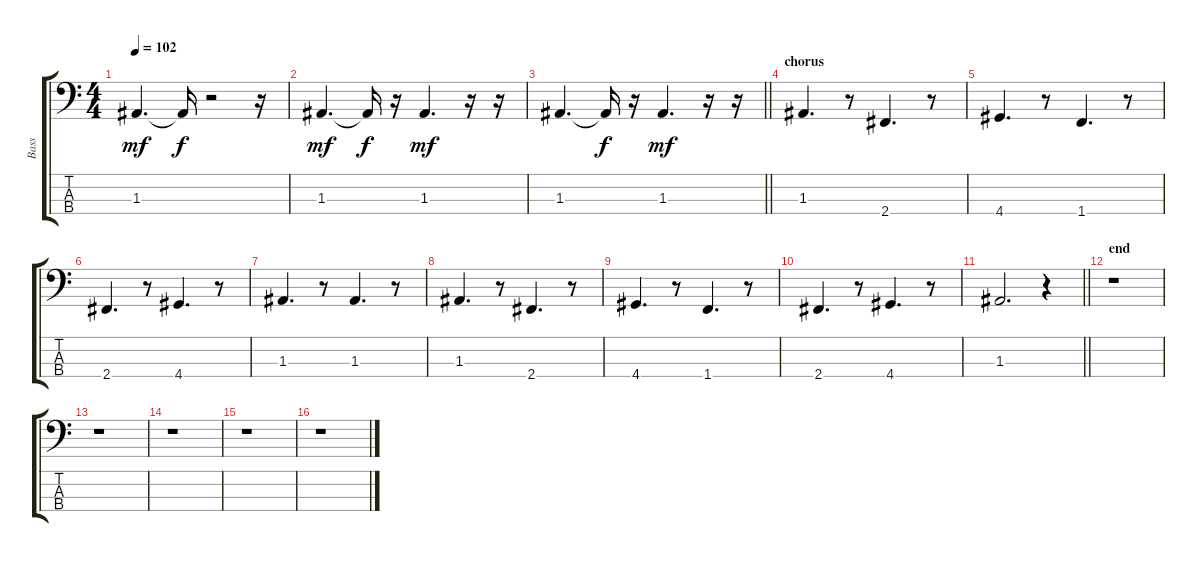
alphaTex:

\track ("Bass" "Bass") {instrument electricbassfinger}
\staff {score tabs}
\tuning (G2 D2 A1 E1) {hide}
\ts (4 4)
\tempo 102
\clef f4
\ks c
1.3.4{d dy mf} 1.3{t}.16{dy f} r.2 r.16 |
1.3.4{d dy mf} 1.3{t}.16{dy f} r.16 1.3.4{d dy mf} r.16 r.16 |
\barLineRight lightlight
1.3.4{d} 1.3{t}.16{dy f} r.16 1.3.4{d dy mf} r.16 r.16 |
\section ("" "chorus")
1.3.4{d} r.8 2.4.4{d} r.8 |
4.4.4{d} r.8 1.4.4{d} r.8 |
2.4.4{d} r.8 4.4.4{d} r.8 |
1.3.4{d} r.8 1.3.4{d} r.8 |
1.3.4{d} r.8 2.4.4{d} r.8 |
4.4.4{d} r.8 1.4.4{d} r.8 |
2.4.4{d} r.8 4.4.4{d} r.8 |
\barLineRight lightlight
1.3.2{d} r.4 |
\section ("" "end")
r.1 |
r.1 |
r.1 |
r.1 |
r.1
